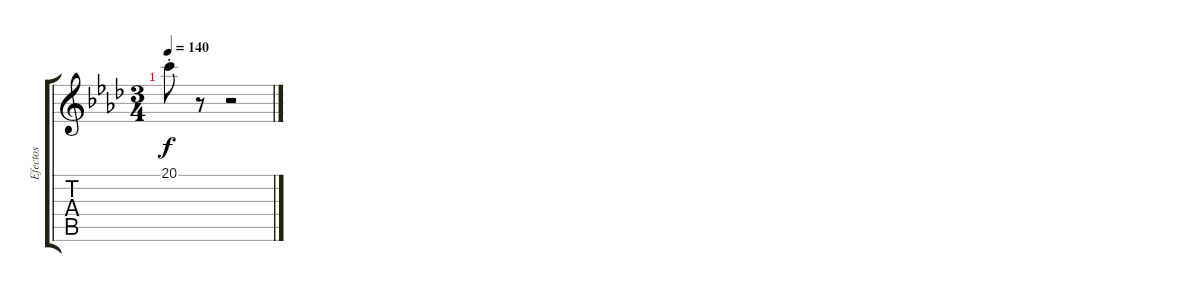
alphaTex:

\track ("Efectos" "Efectos") {instrument oboe}
\staff {score tabs}
\tuning (E4 B3 G3 D3 A2 E2) {hide}
\ts (3 4)
\tempo 140
\clef g2
\ks fminor
20.1{st}.8{dy f} r.8 r.2
